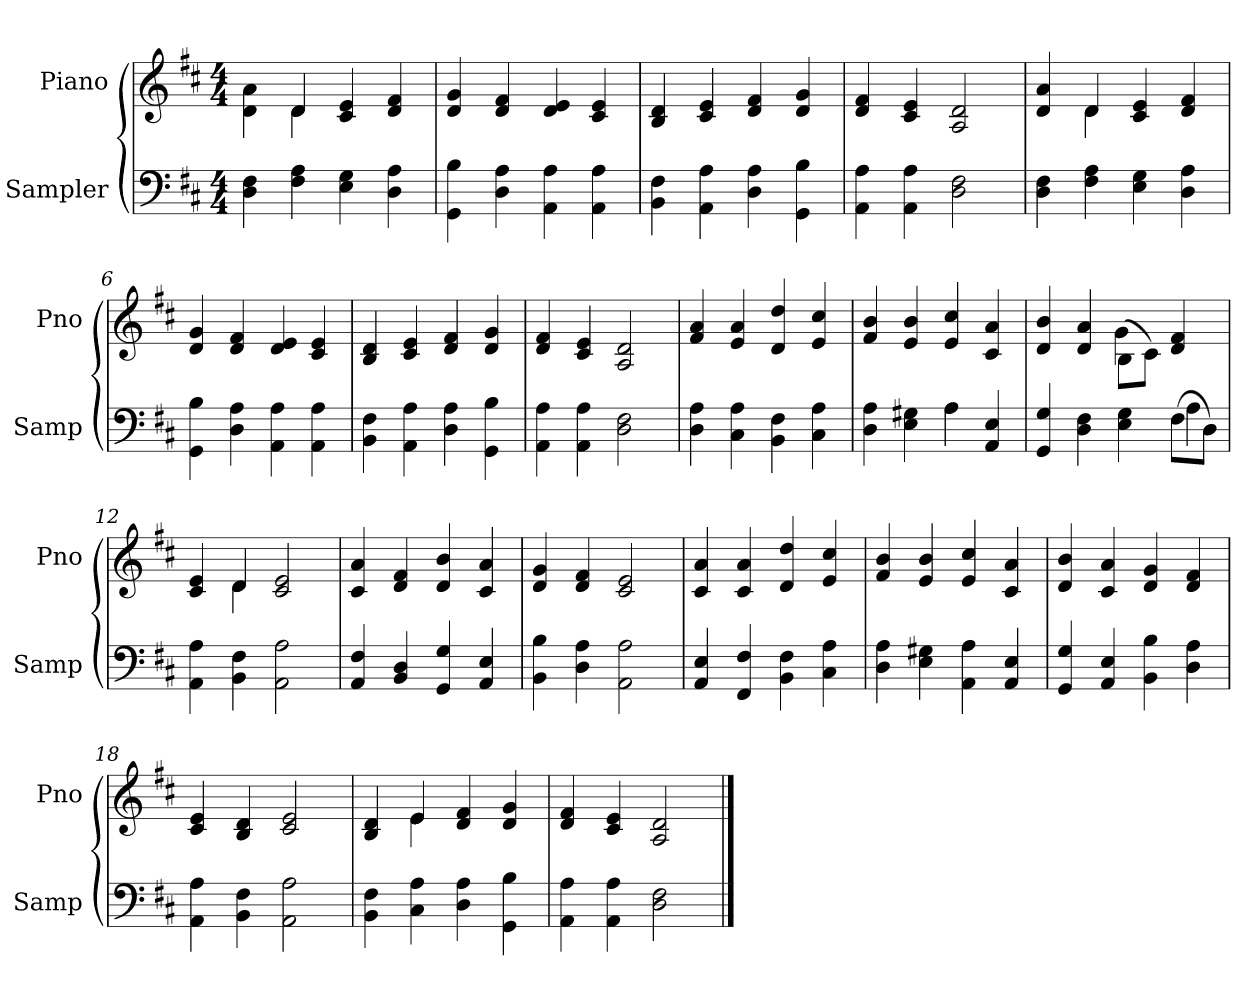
**kern	**kern
*part2	*part1
*staff2	*staff1
*I"Sampler	*I"Piano
*I'Samp	*I'Pno
*clefF4	*clefG2
*k[f#c#]	*k[f#c#]
*D:	*D:
*M4/4	*M4/4
=1	=1
*	*^
4D 4F#	4d\ 4a\	4ryy
4F# 4A	4d/	4d
4E 4G	4c# 4e	2ryy
4D 4A	4d 4f#	.
*	*v	*v
=2	=2
4GG 4B	4d 4g
4D 4A	4d 4f#
4AA 4A	4d 4e
4AA 4A	4c# 4e
=3	=3
4BB 4F#	4B 4d
4AA 4A	4c# 4e
4D 4A	4d 4f#
4GG 4B	4d 4g
=4	=4
4AA 4A	4d 4f#
4AA 4A	4c# 4e
2D 2F#	2A 2d
=5	=5
*	*^
4D 4F#	4d 4a	4ryy
4F# 4A	4d/	4d
4E 4G	4c# 4e	2ryy
4D 4A	4d 4f#	.
*	*v	*v
=6	=6
4GG 4B	4d 4g
4D 4A	4d 4f#
4AA 4A	4d 4e
4AA 4A	4c# 4e
=7	=7
4BB 4F#	4B 4d
4AA 4A	4c# 4e
4D 4A	4d 4f#
4GG 4B	4d 4g
=8	=8
4AA 4A	4d 4f#
4AA 4A	4c# 4e
2D 2F#	2A 2d
=9	=9
4D 4A	4f# 4a
4C# 4A	4e 4a
4BB 4F#	4d 4dd
4C# 4A	4e 4cc#
=10	=10
*^	*
4D 4A	2ryy	4f# 4b
4E 4G#X	.	4e 4b
4A\	4A	4e 4cc#
4AA 4E	4ryy	4c# 4a
=11	=11	=11
*	*	*^
4GG 4G	2.ryy	4d 4b	2ryy
4D 4F#	.	4d 4a	.
4E 4G	.	(8B\L	4g
.	.	8c#\J)	.
(8F#\L	4A	4d 4f#	4ryy
8D\J)	.	.	.
*v	*v	*	*
=12	=12	=12
4AA 4A	4c# 4e	4ryy
4BB 4F#	4d/	4d
2AA 2A	2c# 2e	2ryy
*	*v	*v
=13	=13
4AA 4F#	4c# 4a
4BB 4D	4d 4f#
4GG 4G	4d 4b
4AA 4E	4c# 4a
=14	=14
4BB 4B	4d 4g
4D 4A	4d 4f#
2AA 2A	2c# 2e
=15	=15
4AA 4E	4c# 4a
4FF# 4F#	4c# 4a
4BB 4F#	4d 4dd
4C# 4A	4e 4cc#
=16	=16
4D 4A	4f# 4b
4E 4G#X	4e 4b
4AA 4A	4e 4cc#
4AA 4E	4c# 4a
=17	=17
4GG 4G	4d 4b
4AA 4E	4c# 4a
4BB 4B	4d 4g
4D 4A	4d 4f#
=18	=18
4AA 4A	4c# 4e
4BB 4F#	4B 4d
2AA 2A	2c# 2e
=19	=19
*	*^
4BB 4F#	4B 4d	4ryy
4C# 4A	4e/	4e
4D 4A	4d 4f#	2ryy
4GG 4B	4d 4g	.
*	*v	*v
=20	=20
4AA 4A	4d 4f#
4AA 4A	4c# 4e
2D 2F#	2A 2d
==	==
*-	*-
